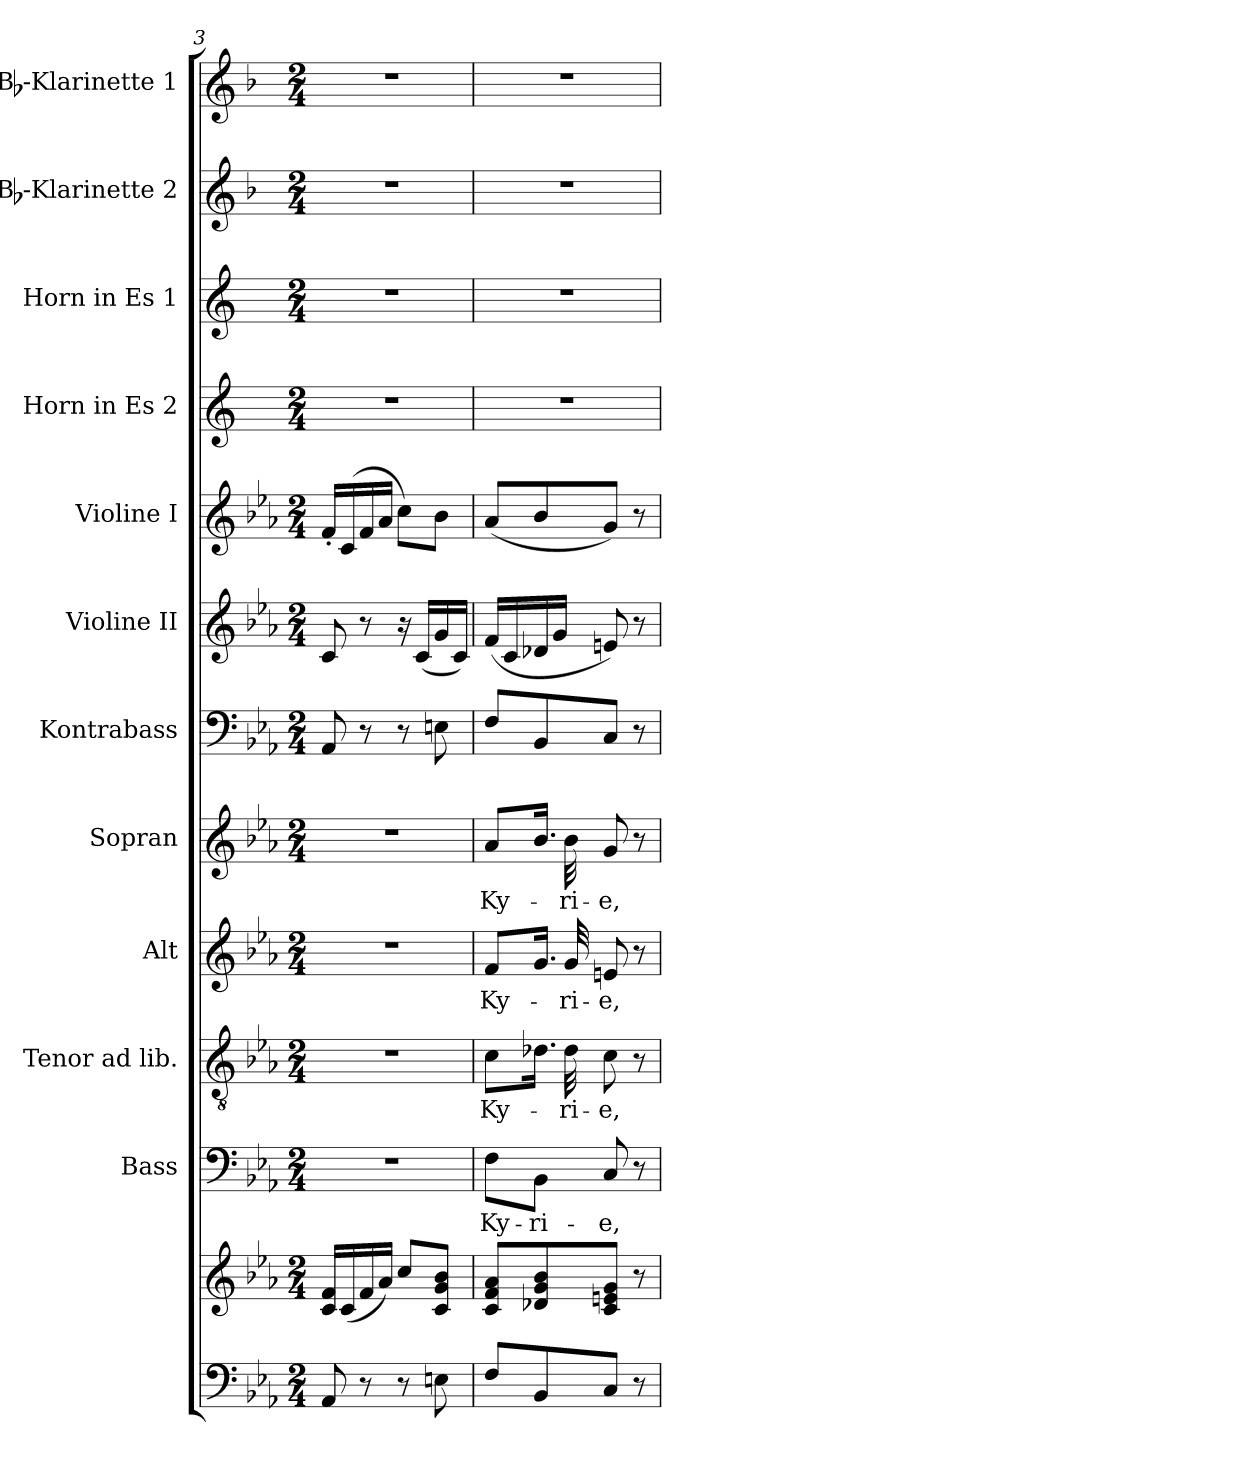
**kern	**kern	**kern	**text	**kern	**text	**kern	**text	**kern	**text	**kern	**kern	**kern	**kern	**kern	**kern	**kern
*part12	*part12	*part11	*part11	*part10	*part10	*part9	*part9	*part8	*part8	*part7	*part6	*part5	*part4	*part3	*part2	*part1
*staff13	*staff12	*staff11	*staff11	*staff10	*staff10	*staff9	*staff9	*staff8	*staff8	*staff7	*staff6	*staff5	*staff4	*staff3	*staff2	*staff1
*	*	*I"Bass	*	*I"Tenor ad lib.	*	*I"Alt	*	*I"Sopran	*	*I"Kontrabass	*I"Violine II	*I"Violine I	*I"Horn in Es 2	*I"Horn in Es 1	*I"Bb-Klarinette 2	*I"Bb-Klarinette 1
*	*	*I'B.	*	*I'T.	*	*I'A.	*	*I'S.	*	*I'Kb.	*I'Vl. II	*I'Vl. I	*	*	*I'Bb Kl. 2	*I'Bb Kl. 1
*clefF4	*clefG2	*clefF4	*	*clefGv2	*	*clefG2	*	*clefG2	*	*clefF4	*clefG2	*clefG2	*clefG2	*clefG2	*clefG2	*clefG2
*	*	*	*	*	*	*	*	*	*	*ITrd7c12	*	*	*ITrd4c7	*ITrd4c7	*ITrd1c2	*ITrd1c2
*k[b-e-a-]	*k[b-e-a-]	*k[b-e-a-]	*	*k[b-e-a-]	*	*k[b-e-a-]	*	*k[b-e-a-]	*	*k[b-e-a-]	*k[b-e-a-]	*k[b-e-a-]	*k[b-]	*k[b-]	*k[b-e-a-]	*k[b-e-a-]
*E-:	*E-:	*E-:	*	*E-:	*	*E-:	*	*E-:	*	*E-:	*E-:	*E-:	*F:	*F:	*E-:	*E-:
*M2/4	*M2/4	*M2/4	*	*M2/4	*	*M2/4	*	*M2/4	*	*M2/4	*M2/4	*M2/4	*M2/4	*M2/4	*M2/4	*M2/4
=3	=3	=3	=3	=3	=3	=3	=3	=3	=3	=3	=3	=3	=3	=3	=3	=3
8AA-/	16c/ 16f/LL	2r	.	2r	.	2r	.	2r	.	8AAA-/	8c/	16f'</LL	2r	2r	2r	2r
.	(<16c/	.	.	.	.	.	.	.	.	.	.	(>16c/	.	.	.	.
8r	16f/	.	.	.	.	.	.	.	.	8r	8r	16f/	.	.	.	.
.	16a-/JJ)	.	.	.	.	.	.	.	.	.	.	16a-/JJ	.	.	.	.
8r	8cc/L	.	.	.	.	.	.	.	.	8r	16r	8cc\L)	.	.	.	.
.	.	.	.	.	.	.	.	.	.	.	(<16c/LL	.	.	.	.	.
8En\	8c/ 8g/ 8b-/J	.	.	.	.	.	.	.	.	8EEn\	16g/	8b-\J	.	.	.	.
.	.	.	.	.	.	.	.	.	.	.	16c/JJ)	.	.	.	.	.
=4	=4	=4	=4	=4	=4	=4	=4	=4	=4	=4	=4	=4	=4	=4	=4	=4
!	!	!	!LO:LY:b	!	!LO:LY:b	!	!LO:LY:b	!	!LO:LY:b	!	!	!	!	!	!	!
8F/L	8c/ 8f/ 8a-/L	8F\L	Ky-	8c\L	Ky-	8f/L	Ky-	8a-/L	Ky-	8FF/L	(<16f/LL	(<8a-/L	2r	2r	2r	2r
.	.	.	.	.	.	.	.	.	.	.	16c/	.	.	.	.	.
!	!	!	!LO:LY:b	!	!	!	!	!	!	!	!	!	!	!	!	!
8BB-/	8d-X/ 8g/ 8b-/	8BB-\J	-ri-	16.d-X\Jk	.	16.g/Jk	.	16.b-/Jk	.	8BBB-/	16d-X/	8b-/	.	.	.	.
.	.	.	.	.	.	.	.	.	.	.	16g/JJ	.	.	.	.	.
!	!	!	!	!	!LO:LY:b	!	!LO:LY:b	!	!LO:LY:b	!	!	!	!	!	!	!
.	.	.	.	32d-\	-ri-	32g/	-ri-	32b-\	-ri-	.	.	.	.	.	.	.
!	!	!	!LO:LY:b	!	!LO:LY:b	!	!LO:LY:b	!	!LO:LY:b	!	!	!	!	!	!	!
8C/J	8c/ 8en/ 8g/J	8C/	-e,	8c\	-e,	8en/	-e,	8g/	-e,	8CC/J	8en/)	8g/J)	.	.	.	.
8r	8r	8r	.	8r	.	8r	.	8r	.	8r	8r	8r	.	.	.	.
=	=	=	=	=	=	=	=	=	=	=	=	=	=	=	=	=
*-	*-	*-	*-	*-	*-	*-	*-	*-	*-	*-	*-	*-	*-	*-	*-	*-
